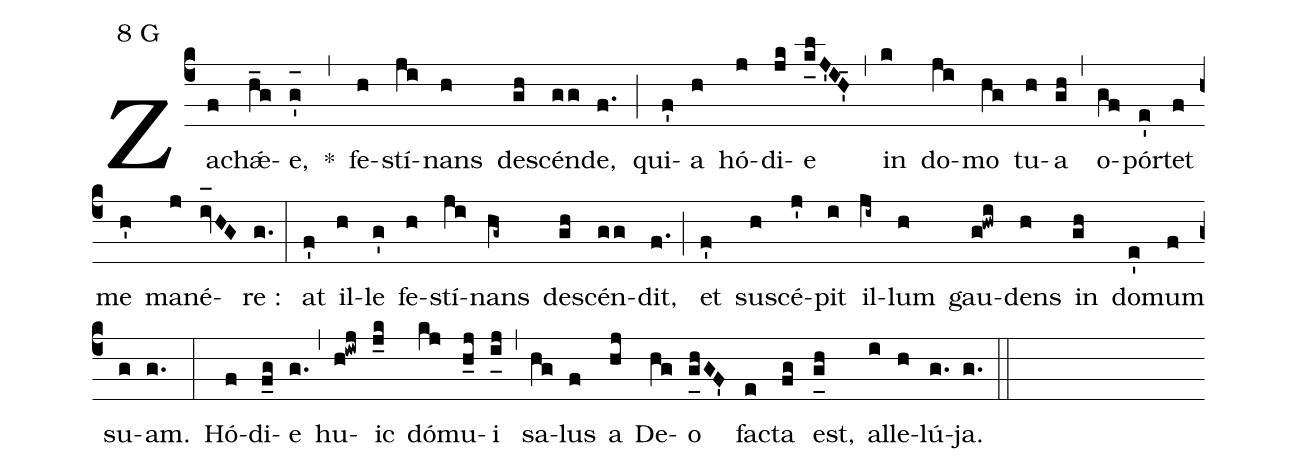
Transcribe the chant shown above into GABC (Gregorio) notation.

mode:8 G;
%%
(c4) Za(f)chǽ(h_g)e,(g'_[oh:h]) *(,) fe(h)stí(ji)nans(h) de(gh)scén(gg)de,(f.) (;) qui(f')a(h) hó(j)di(jk)e(k_[uh:l]lJ'IH'_4) (,) in(k) do(ji)mo(hg) tu(h)a(gh) (,) o(gf)pór(e')tet(f) me(h') ma(j)né(iv_[oh:h]HG)re :(g.) (:) at(f') il(h)le(g') fe(h)stí(ji)nans(hg~) de(gh)scén(gg)dit,(f.) (;) et(f') sus(h)cé(j')pit(i) il(ji~)lum(h) gau(g!hwi)dens(h) in(gh) do(e')mum(f) su(g)am.(g.) (:) Hó(f)di(f_g)e(g.) (,) hu(h!iwj)ic(j_k) dó(kj)mu(h_j)i(i_[uh:l]j) (,) sa(hg)lus(f) a(hj) De(hg)o(g_[uh:l]hGF') fa(e)cta(fg) est,(g_[uh:l]h) al(i)le(h)lú(g.)ja.(g.) (::)
